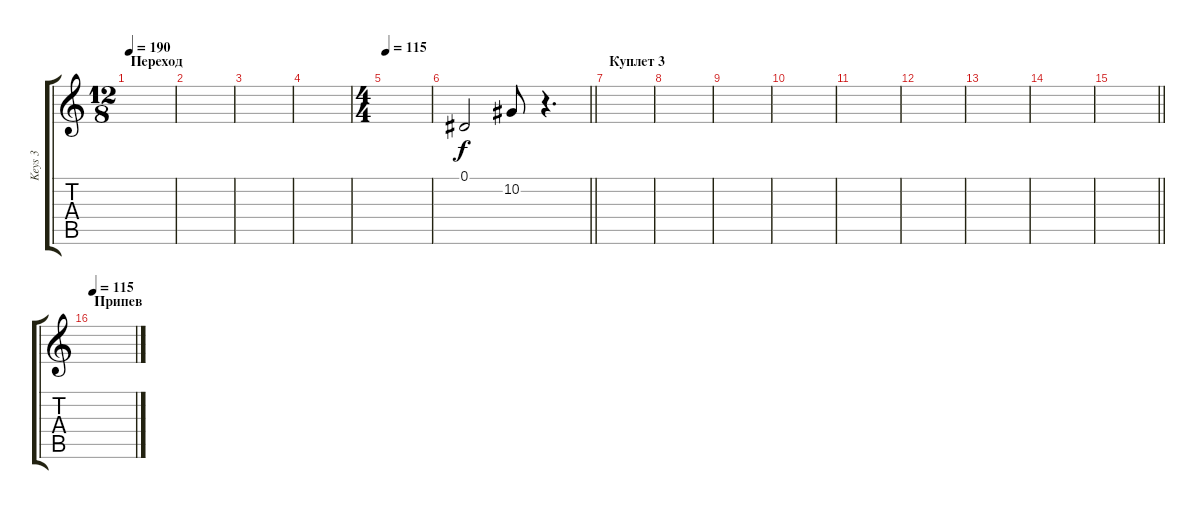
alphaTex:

\track ("Keys 3" "Keys 3") {instrument stringensemble2}
\staff {score tabs}
\tuning (Eb4 Bb3 Gb3 Db3 Ab2 Eb2) {hide}
\ts (12 8)
\section ("" "Переход")
\tempo 190
\clef g2
\ks c
|
|
|
|
\ts (4 4)
\tempo 115
|
\barLineRight lightlight
0.1.2{volume 15 instrument stringensemble2} 10.2.8 r.4{d} |
\section ("" "Куплет 3")
|
|
|
|
|
|
|
|
\barLineRight lightlight
|
\section ("" "Припев")
\tempo 115
